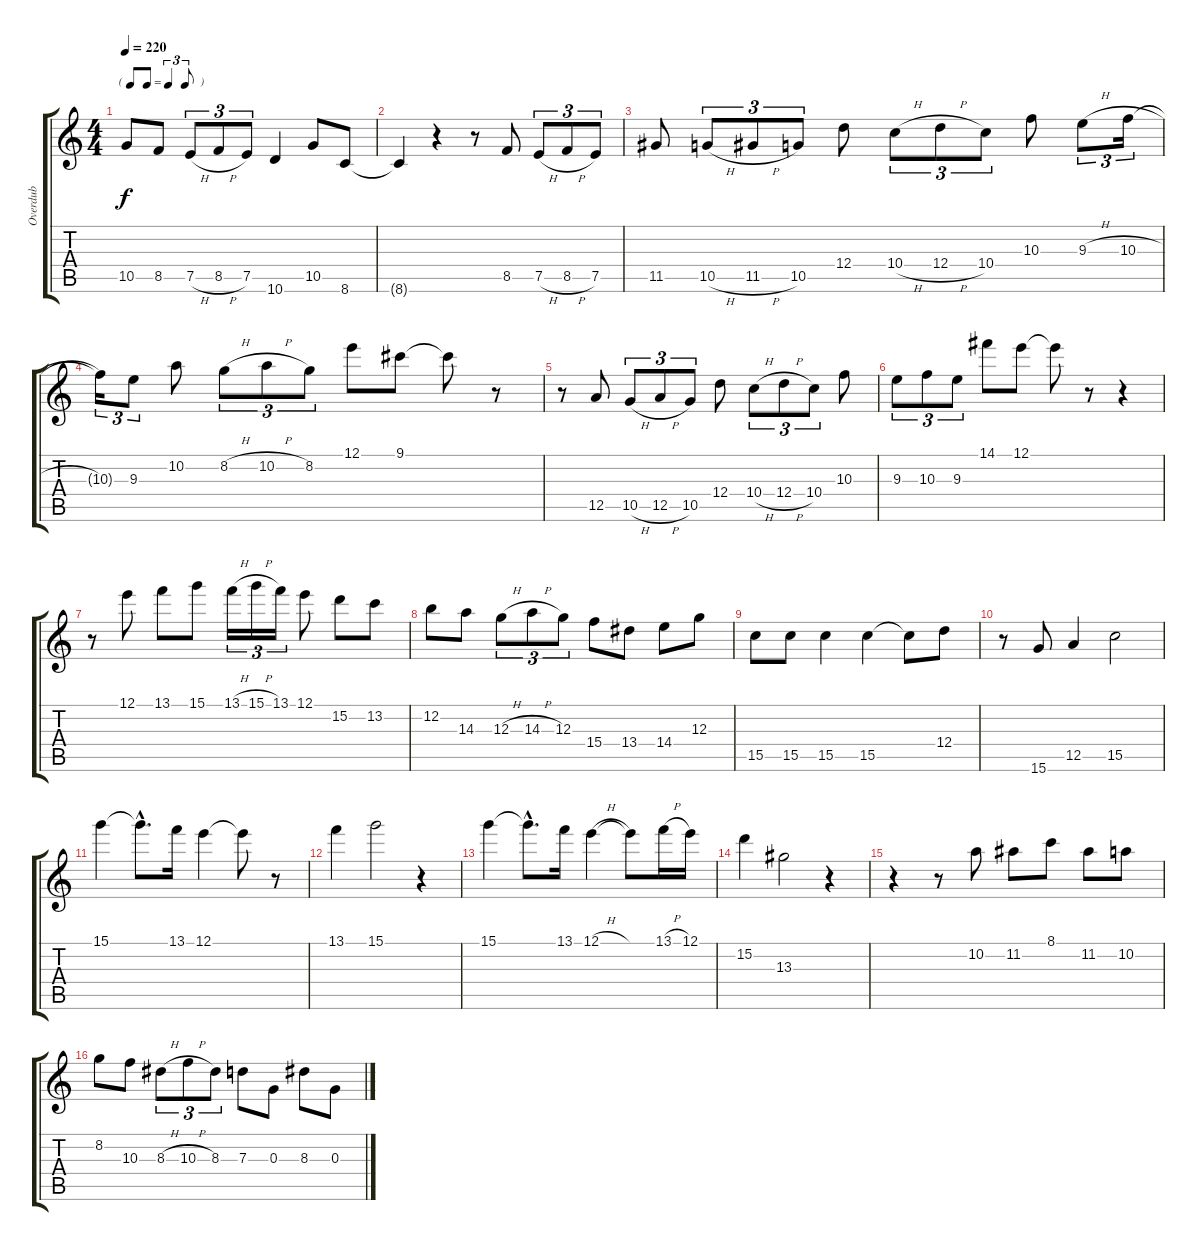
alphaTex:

\track ("Overdub" "Overdub") {instrument electricbasspick}
\staff {score tabs}
\tuning (E4 B3 G3 D3 A2 E2) {hide}
\ts (4 4)
\tf triplet8th
\tempo 220
\clef g2
\ks c
10.5.8{dy f} 8.5.8 7.5{h}.8{tu (3 2)} 8.5{h}.8{tu (3 2)} 7.5.8{tu (3 2)} 10.6.4 10.5.8 8.6.8 |
8.6{t}.4 r.4 r.8 8.5.8 7.5{h}.8{tu (3 2)} 8.5{h}.8{tu (3 2)} 7.5.8{tu (3 2)} |
11.5.8 10.5{h}.8{tu (3 2)} 11.5{h}.8{tu (3 2)} 10.5.8{tu (3 2)} 12.4.8 10.4{h}.8{tu (3 2)} 12.4{h}.8{tu (3 2)} 10.4.8{tu (3 2)} 10.3.8 9.3{h}.8{tu (3 2)} 10.3{h}.16{tu (3 2)} |
10.3{t}.16{tu (3 2)} 9.3.8{tu (3 2)} 10.2.8 8.2{h}.8{tu (3 2)} 10.2{h}.8{tu (3 2)} 8.2.8{tu (3 2)} 12.1.8 9.1.8 9.1{t}.8 r.8 |
r.8 12.5.8 10.5{h}.8{tu (3 2)} 12.5{h}.8{tu (3 2)} 10.5.8{tu (3 2)} 12.4.8 10.4{h}.8{tu (3 2)} 12.4{h}.8{tu (3 2)} 10.4.8{tu (3 2)} 10.3.8 |
9.3.8{tu (3 2)} 10.3.8{tu (3 2)} 9.3.8{tu (3 2)} 14.1.8 12.1.8 12.1{t}.8 r.8 r.4 |
r.8 12.1.8 13.1.8 15.1.8 13.1{h}.16{tu (3 2)} 15.1{h}.16{tu (3 2)} 13.1.16{tu (3 2)} 12.1.8 15.2.8 13.2.8 |
12.2.8 14.3.8 12.3{h}.8{tu (3 2)} 14.3{h}.8{tu (3 2)} 12.3.8{tu (3 2)} 15.4.8 13.4.8 14.4.8 12.3.8 |
15.5.8 15.5.8 15.5.4 15.5.4 15.5{t}.8 12.4.8 |
r.8 15.6.8 12.5.4 15.5.2 |
15.1.4 15.1{hac t}.8{d} 13.1.16 12.1.4 12.1{t}.8 r.8 |
13.1.4 15.1.2 r.4 |
15.1.4 15.1{hac t}.8{d} 13.1.16 12.1{h}.4 12.1{t}.8 13.1{h}.16 12.1.16 |
15.2.4 13.3.2 r.4 |
r.4 r.8 10.2.8 11.2.8 8.1.8 11.2.8 10.2.8 |
8.2.8 10.3.8 8.3{h}.8{tu (3 2)} 10.3{h}.8{tu (3 2)} 8.3.8{tu (3 2)} 7.3.8 0.3.8 8.3.8 0.3.8
